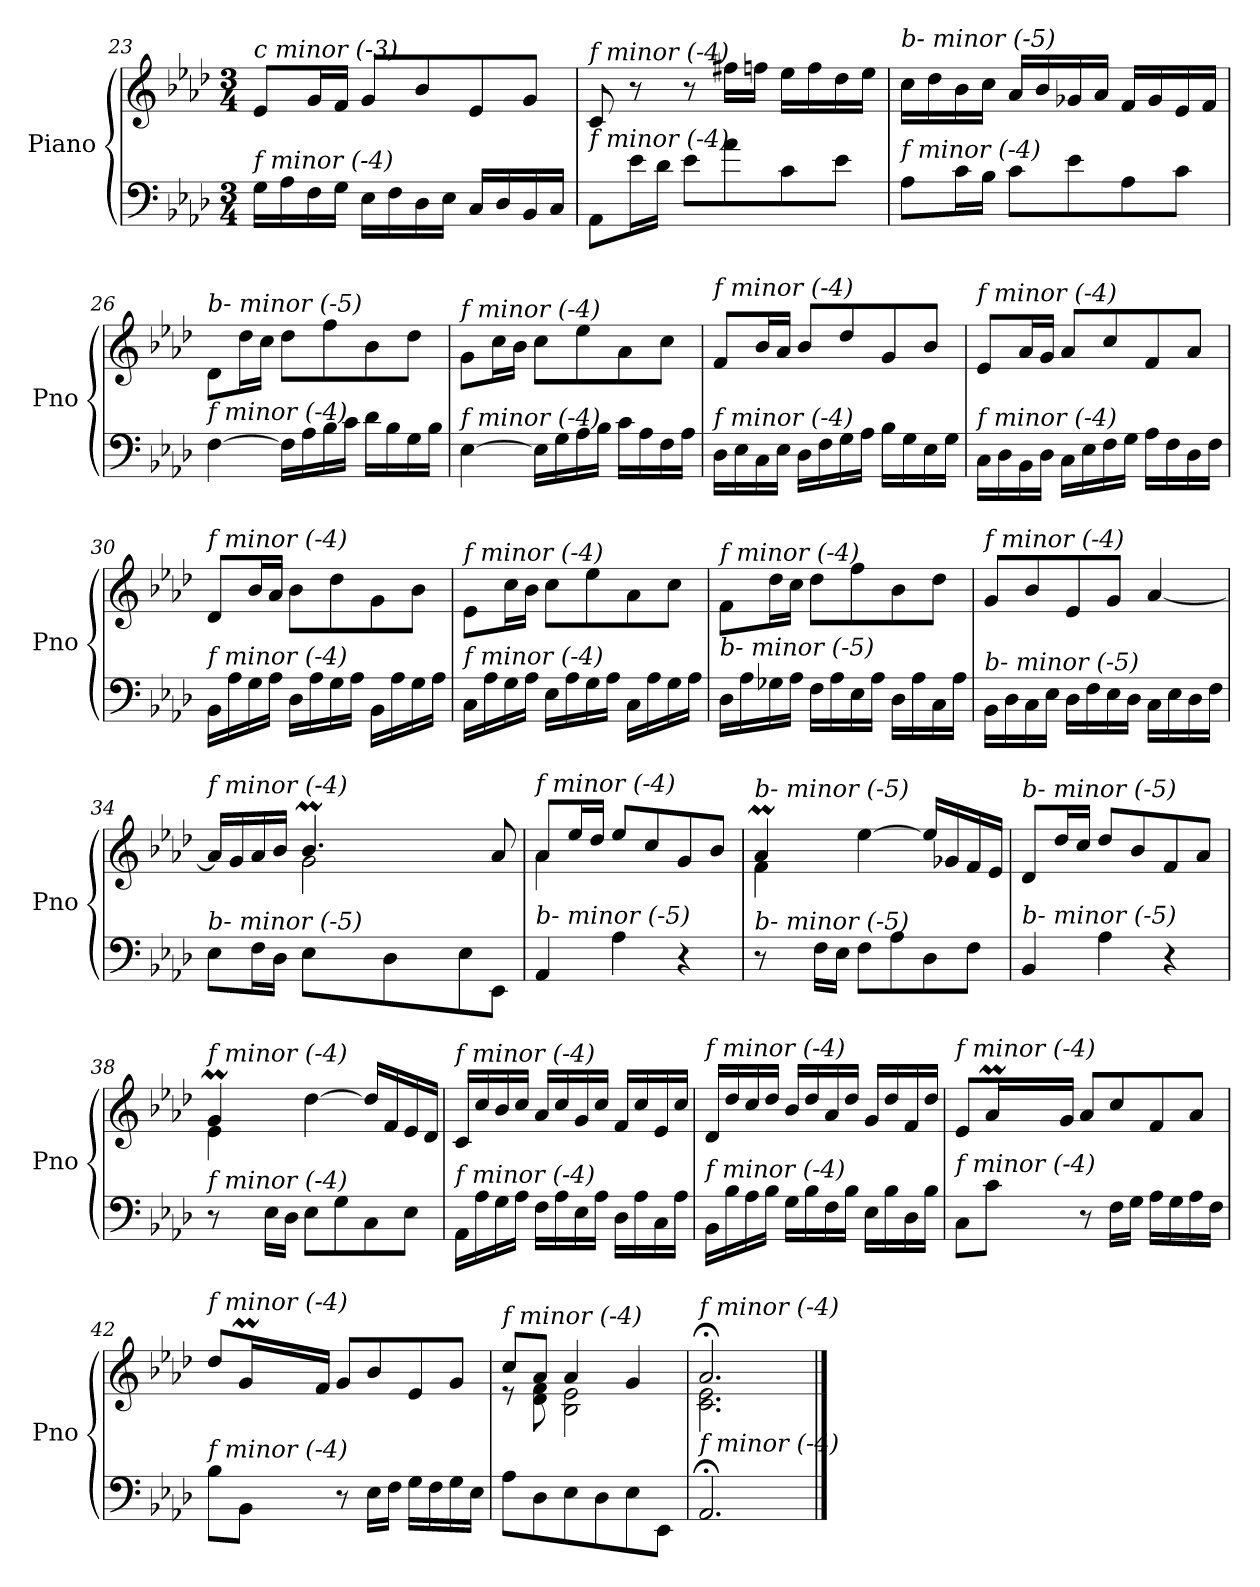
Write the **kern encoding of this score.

**kern	**kern
*part1	*part1
*staff2	*staff1
*I"Piano	*
*I'Pno	*
!!LO:LB:g=z
*clefF4	*clefG2
*k[b-e-a-d-]	*k[b-e-a-d-]
*M3/4	*M3/4
=23	=23
!	!LO:TX:i:t=c minor (-3)
!LO:TX:i:t=f minor (-4)	!
16G\LL	8e-/L
16A-\	.
16F\	16g/L
16G\JJ	16f/JJ
16E-\LL	8g/L
16F\	.
16D-\	8b-/
16E-\JJ	.
16C/LL	8e-/
16D-/	.
16BB-/	8g/J
16C/JJ	.
=24	=24
!	!LO:TX:i:t=f minor (-4)
!LO:TX:i:t=f minor (-4)	!
8AA-\L	8c/
16e-\L	8r
16d-\JJ	.
8e-\L	8r
8a-\	16ff#Xi\LL
.	16ff\JJ
8c\	16ee-\LL
.	16ff\
8e-\J	16dd-\
.	16ee-\JJ
=25	=25
!	!LO:TX:i:t=b- minor (-5)
!LO:TX:i:t=f minor (-4)	!
8A-\L	16cc\LL
.	16dd-\
16c\L	16b-\
16B-\JJ	16cc\JJ
8c\L	16a-/LL
.	16b-/
8e-\	16g-X/
.	16a-/JJ
8A-\	16f/LL
.	16g-/
8c\J	16e-/
.	16f/JJ
=26	=26
!	!LO:TX:i:t=b- minor (-5)
!LO:TX:i:t=f minor (-4)	!
[4F\	8d-\L
.	16dd-\L
.	16cc\JJ
16F\LL]	8dd-\L
16A-\	.
16B-\	8ff\
16c\JJ	.
16d-\LL	8b-\
16B-\	.
16G\	8dd-\J
16B-\JJ	.
!!LO:LB:g=z
=27	=27
!	!LO:TX:i:t=f minor (-4)
!LO:TX:i:t=f minor (-4)	!
[4E-\	8g\L
.	16cc\L
.	16b-\JJ
16E-\LL]	8cc\L
16G\	.
16A-\	8ee-\
16B-\JJ	.
16c\LL	8a-\
16A-\	.
16F\	8cc\J
16A-\JJ	.
=28	=28
!	!LO:TX:i:t=f minor (-4)
!LO:TX:i:t=f minor (-4)	!
16D-\LL	8f/L
16E-\	.
16C\	16b-/L
16E-\JJ	16a-/JJ
16D-\LL	8b-/L
16F\	.
16G\	8dd-/
16A-\JJ	.
16B-\LL	8g/
16G\	.
16E-\	8b-/J
16G\JJ	.
=29	=29
!	!LO:TX:i:t=f minor (-4)
!LO:TX:i:t=f minor (-4)	!
16C\LL	8e-/L
16D-\	.
16BB-\	16a-/L
16D-\JJ	16g/JJ
16C\LL	8a-/L
16E-\	.
16F\	8cc/
16G\JJ	.
16A-\LL	8f/
16F\	.
16D-\	8a-/J
16F\JJ	.
=30	=30
!	!LO:TX:i:t=f minor (-4)
!LO:TX:i:t=f minor (-4)	!
16BB-\LL	8d-/L
16A-\	.
16G\	16b-/L
16A-\JJ	16a-/JJ
16D-\LL	8b-\L
16A-\	.
16G\	8dd-\
16A-\JJ	.
16BB-\LL	8g\
16A-\	.
16G\	8b-\J
16A-\JJ	.
!!LO:LB:g=z
=31	=31
!	!LO:TX:i:t=f minor (-4)
!LO:TX:i:t=f minor (-4)	!
16C\LL	8e-\L
16A-\	.
16G\	16cc\L
16A-\JJ	16b-\JJ
16E-\LL	8cc\L
16A-\	.
16G\	8ee-\
16A-\JJ	.
16C\LL	8a-\
16A-\	.
16G\	8cc\J
16A-\JJ	.
=32	=32
!	!LO:TX:i:t=f minor (-4)
!LO:TX:i:t=b- minor (-5)	!
16D-\LL	8f\L
16A-\	.
16G-X\	16dd-\L
16A-\JJ	16cc\JJ
16F\LL	8dd-\L
16A-\	.
16E-\	8ff\
16A-\JJ	.
16D-\LL	8b-\
16A-\	.
16C\	8dd-\J
16A-\JJ	.
=33	=33
!	!LO:TX:i:t=f minor (-4)
!LO:TX:i:t=b- minor (-5)	!
16BB-\LL	8g/L
16D-\	.
16C\	8b-/
16E-\JJ	.
16D-\LL	8e-/
16F\	.
16E-\	8g/J
16D-\JJ	.
16C\LL	[4a-/
16E-\	.
16D-\	.
16F\JJ	.
!!LO:LB:g=z
=34	=34
*^	*^
*	*^	*	*^
!	!	!	!LO:TX:i:t=f minor (-4)	!	!
!LO:TX:i:t=b- minor (-5)	!	!	!	!	!
4ryy	4ryy	8E-\L	16a-/LL]	4ryy	4ryy
.	.	.	16g/	.	.
.	.	16F\L	16a-/	.	.
.	.	16D-\JJ	16b-/JJ	.	.
2ryy	4.ryy	8E-\L	4.b-M/	2g\	32ccyy
.	.	.	.	.	32b-yy
.	.	.	.	.	32ccyy
.	.	.	.	.	32b-yy
.	.	8D-\	.	.	32ccyy
.	.	.	.	.	32b-yy
.	.	.	.	.	32ccyy
.	.	.	.	.	[32b-yy
.	.	8E-\	.	.	8b-yy]
.	8ryy	8EE-\J	8a-/	.	8ryy
!!LO:PB:g=z
=35	=35	=35	=35	=35	=35
!	!	!	!LO:TX:i:t=f minor (-4)	!	!
!LO:TX:i:t=b- minor (-5)	!	!	!	!	!
*	*v	*v	*	*	*
*	*	*	*v	*v
4ryy	4AA-/	8a-/L	4a-\
.	.	16ee-/L	.
.	.	16dd-/JJ	.
2ryy	4A-\	8ee-/L	2ryy
.	.	8cc/	.
.	4r	8g/	.
.	.	8b-/J	.
=36	=36	=36	=36
*	*^	*	*^
!	!	!	!LO:TX:i:t=b- minor (-5)	!	!
!LO:TX:i:t=b- minor (-5)	!	!	!	!	!
4ryy	32ryy	8r	4a-M/	4f\	32ryy
.	8..ryy	.	.	.	32b-yy
.	.	.	.	.	8.a-yy
.	.	16F\LL	.	.	.
.	.	16E-\JJ	.	.	.
2ryy	2ryy	8F\L	[4ee-\	2ryy	2ryy
.	.	8A-\	.	.	.
.	.	8D-\	16ee-/LL]	.	.
.	.	.	16g-X/	.	.
.	.	8F\J	16f/	.	.
.	.	.	16e-/JJ	.	.
*v	*v	*v	*	*	*
*	*v	*v	*v
=37	=37
!	!LO:TX:i:t=b- minor (-5)
!LO:TX:i:t=b- minor (-5)	!
4BB-/	8d-/L
.	16dd-/L
.	16cc/JJ
4A-\	8dd-/L
.	8b-/
4r	8f/
.	8a-/J
=38	=38
*^	*^
*	*^	*	*^
!	!	!	!LO:TX:i:t=f minor (-4)	!	!
!LO:TX:i:t=f minor (-4)	!	!	!	!	!
4ryy	32ryy	8r	4gm/	4e-\	32ryy
.	8..ryy	.	.	.	32a-yy
.	.	.	.	.	8.gyy
.	.	16E-\LL	.	.	.
.	.	16D-\JJ	.	.	.
2ryy	2ryy	8E-\L	[4dd-\	2ryy	2ryy
.	.	8G\	.	.	.
.	.	8C\	16dd-/LL]	.	.
.	.	.	16f/	.	.
.	.	8E-\J	16e-/	.	.
.	.	.	16d-/JJ	.	.
*v	*v	*v	*	*	*
*	*v	*v	*v
=39	=39
!	!LO:TX:i:t=f minor (-4)
!LO:TX:i:t=f minor (-4)	!
16AA-\LL	16c/LL
16A-\	16cc/
16G\	16b-/
16A-\JJ	16cc/JJ
16F\LL	16a-/LL
16A-\	16cc/
16E-\	16g/
16A-\JJ	16cc/JJ
16D-\LL	16f/LL
16A-\	16cc/
16C\	16e-/
16A-\JJ	16cc/JJ
!!LO:LB:g=z
=40	=40
!	!LO:TX:i:t=f minor (-4)
!LO:TX:i:t=f minor (-4)	!
16BB-\LL	16d-/LL
16B-\	16dd-/
16A-\	16cc/
16B-\JJ	16dd-/JJ
16G\LL	16b-/LL
16B-\	16dd-/
16F\	16a-/
16B-\JJ	16dd-/JJ
16E-\LL	16g/LL
16B-\	16dd-/
16D-\	16f/
16B-\JJ	16dd-/JJ
=41	=41
*^	*^
!	!	!LO:TX:i:t=f minor (-4)	!
!LO:TX:i:t=f minor (-4)	!	!	!
8ryy	8C\L	8e-/L	8ryy
16ryy	8c\J	16a-M/L	64b-yy
.	.	.	64a-yy
.	.	.	64b-yy
.	.	.	64a-yy
2ryy	.	16g/JJ	2ryy
.	8r	8a-/L	.
.	16F\LL	8cc/	.
.	16G\JJ	.	.
.	16A-\LL	8f/	.
.	16G\	.	.
.	16A-\	8a-/J	.
16ryy	16F\JJ	.	16ryy
=42	=42	=42	=42
!	!	!LO:TX:i:t=f minor (-4)	!
!LO:TX:i:t=f minor (-4)	!	!	!
8ryy	8B-\L	8dd-/L	8ryy
16ryy	8BB-\J	16gm/L	64a-yy
.	.	.	64gyy
.	.	.	64a-yy
.	.	.	64gyy
2ryy	.	16f/JJ	2ryy
.	8r	8g/L	.
.	16E-\LL	8b-/	.
.	16F\JJ	.	.
.	16G\LL	8e-/	.
.	16F\	.	.
.	16G\	8g/J	.
16ryy	16E-\JJ	.	16ryy
=43	=43	=43	=43
!	!	!LO:TX:i:t=f minor (-4)	!
!LO:TX:i:t=f minor (-4)	!	!	!
*v	*v	*	*
8A-\L	8cc/L	8r
8D-\	8a-/J	8d-\ 8f\
8E-\	4a-/	2B-\ 2e-\
8D-\	.	.
8E-\	4g/	.
8EE-\J	.	.
=44	=44	=44
!	!LO:TX:i:t=f minor (-4)	!
!LO:TX:i:t=f minor (-4)	!	!
2.AA-;/	2.a-;</	2.c\ 2.e-\
*	*v	*v
==	==
*-	*-
